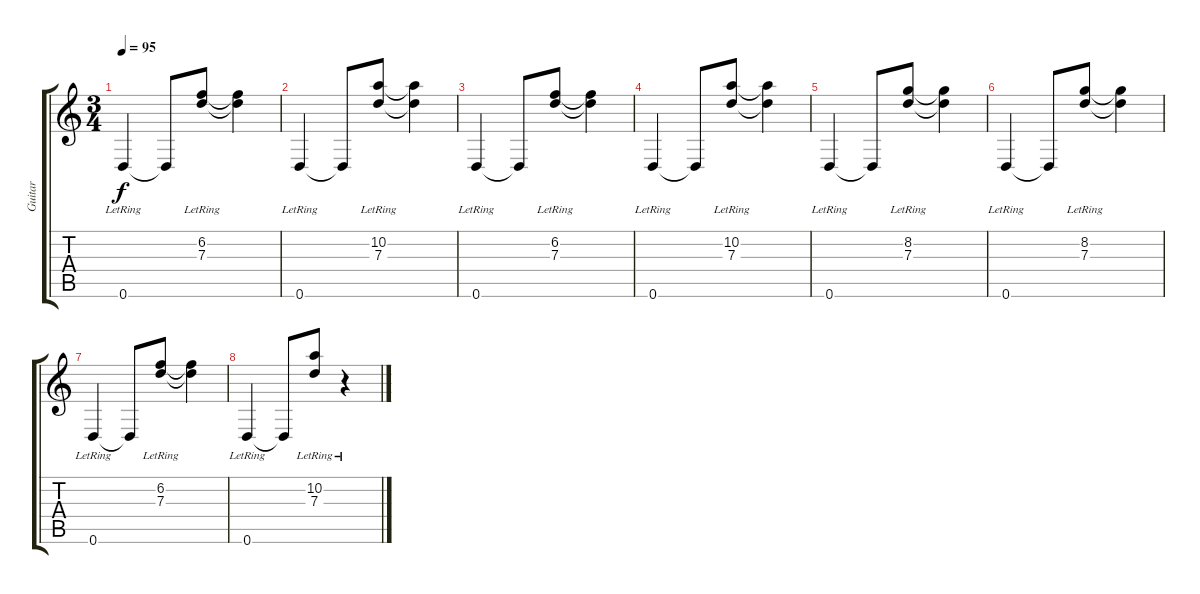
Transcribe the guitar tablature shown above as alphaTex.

\track ("Guitar" "Guitar") {instrument electricguitarclean}
\staff {score tabs}
\tuning (E4 B3 G3 D3 A2 D2) {hide}
\ts (3 4)
\tempo 95
\clef g2
\ks c
0.6{lr}.4{dy f} 0.6{t}.8 (6.2{lr} 7.3{lr}).8 (6.2{t} 7.3{t}).4 |
0.6{lr}.4 0.6{t}.8 (10.2{lr} 7.3{lr}).8 (10.2{t} 7.3{t}).4 |
0.6{lr}.4 0.6{t}.8 (6.2{lr} 7.3{lr}).8 (6.2{t} 7.3{t}).4 |
0.6{lr}.4 0.6{t}.8 (10.2{lr} 7.3{lr}).8 (10.2{t} 7.3{t}).4 |
0.6{lr}.4 0.6{t}.8 (8.2{lr} 7.3{lr}).8 (8.2{t} 7.3{t}).4 |
0.6{lr}.4 0.6{t}.8 (8.2{lr} 7.3{lr}).8 (8.2{t} 7.3{t}).4 |
0.6{lr}.4 0.6{t}.8 (6.2{lr} 7.3{lr}).8 (6.2{t} 7.3{t}).4 |
0.6{lr}.4 0.6{t}.8 (10.2{lr} 7.3{lr}).8 r.4
